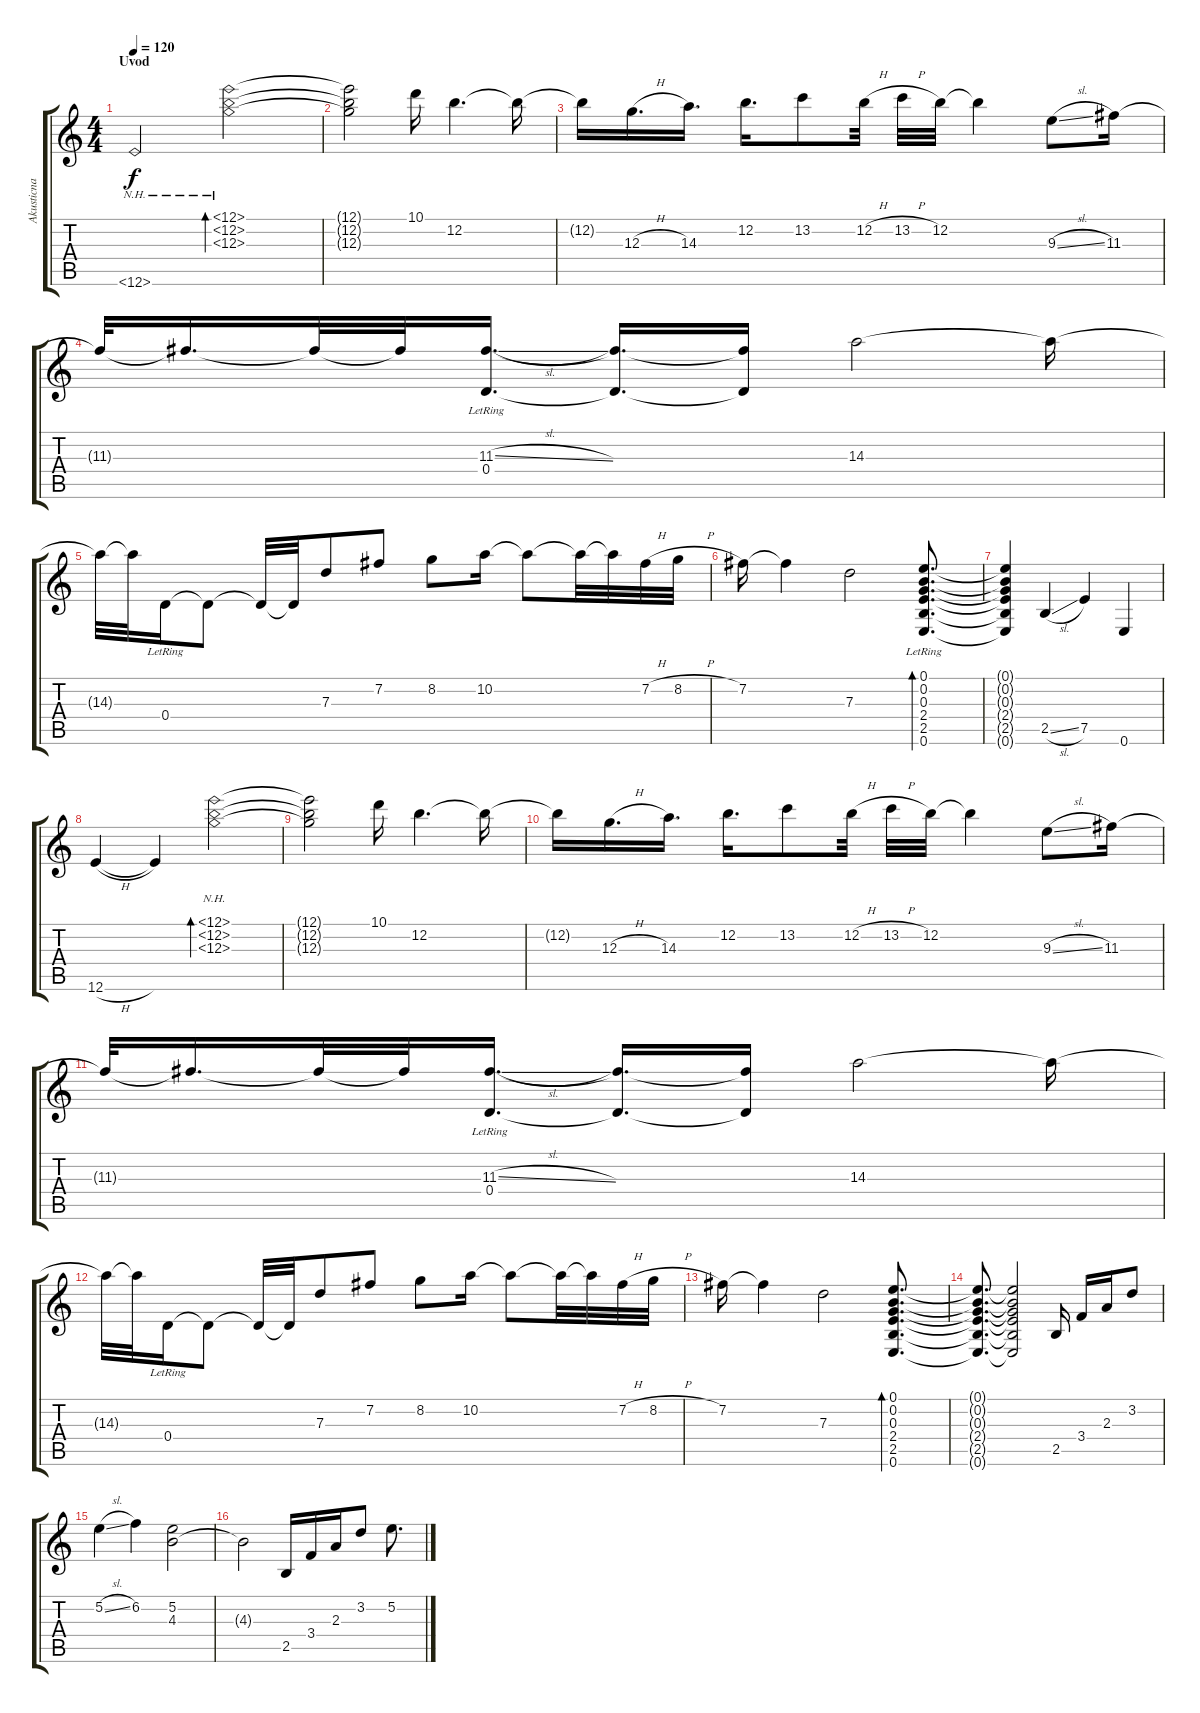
\track ("Akusticna Gitara (Bregovic)" "Akusticna ") {instrument electricguitarclean}
\staff {score tabs}
\tuning (E4 B3 G3 D3 A2 E2) {hide}
\ts (4 4)
\section ("" "Uvod")
\tempo 120
\clef g2
\ks c
12.6{nh}.2{dy f instrument electricguitarclean} (12.1{nh} 12.2{nh} 12.3{nh}).2{bd 480} |
(12.1{t} 12.2{t} 12.3{t}).2 10.1.16 12.2.4{d} 12.2{t}.16 |
12.2{t}.16 12.3{h}.16{d} 14.3.16{d} 12.2.16{d} 13.2.8 12.2{h}.32 13.2{h}.32 12.2.32 12.2{t}.4 9.3{sl}.8 11.3.16 |
11.3{t}.32 11.3{t}.16{d} 11.3{t}.32 11.3{t}.32 (11.3{sl} 0.4{lr}).16{d} (11.3{t} 0.4{t}).16{d} (11.3{t} 0.4{t}).16 14.3.2 14.3{t}.16 |
14.3{t}.32 14.3{t}.32 0.4{lr}.16 0.4{t}.8 0.4{t}.32 0.4{t}.32 7.3.8 7.2.8 8.2.8 10.2.16 10.2{t}.8 10.2{t}.32 10.2{t}.32 7.2{h}.32 8.2{h}.32 |
7.2.16 7.2{t}.4 7.3.2 (0.1{lr} 0.2{lr} 0.3{lr} 2.4 2.5 0.6{lr}).8{d bd 480} |
(0.1{t} 0.2{t} 0.3{t} 2.4{t} 2.5{t} 0.6{t}).4 2.5{sl}.4 7.5.4 0.6.4 |
12.6{h}.4 12.6{t}.4 (12.1{nh} 12.2{nh} 12.3{nh}).2{bd 480} |
(12.1{t} 12.2{t} 12.3{t}).2 10.1.16 12.2.4{d} 12.2{t}.16 |
12.2{t}.16 12.3{h}.16{d} 14.3.16{d} 12.2.16{d} 13.2.8 12.2{h}.32 13.2{h}.32 12.2.32 12.2{t}.4 9.3{sl}.8 11.3.16 |
11.3{t}.32 11.3{t}.16{d} 11.3{t}.32 11.3{t}.32 (11.3{sl} 0.4{lr}).16{d} (11.3{t} 0.4{t}).16{d} (11.3{t} 0.4{t}).16 14.3.2 14.3{t}.16 |
14.3{t}.32 14.3{t}.32 0.4{lr}.16 0.4{t}.8 0.4{t}.32 0.4{t}.32 7.3.8 7.2.8 8.2.8 10.2.16 10.2{t}.8 10.2{t}.32 10.2{t}.32 7.2{h}.32 8.2{h}.32 |
7.2.16 7.2{t}.4 7.3.2 (0.1 0.2 0.3 2.4 2.5 0.6).8{d bd 480} |
(0.1{t} 0.2{t} 0.3{t} 2.4{t} 2.5{t} 0.6{t}).8{d} (0.1{t} 0.2{t} 0.3{t} 2.4{t} 2.5{t} 0.6{t}).2 2.5.16 3.4.16 2.3.16 3.2.8 |
5.2{sl}.4 6.2.4 (5.2 4.3).2 |
4.3{t}.2 2.5.16 3.4.16 2.3.16 3.2.8 5.2{sl}.8{d}
